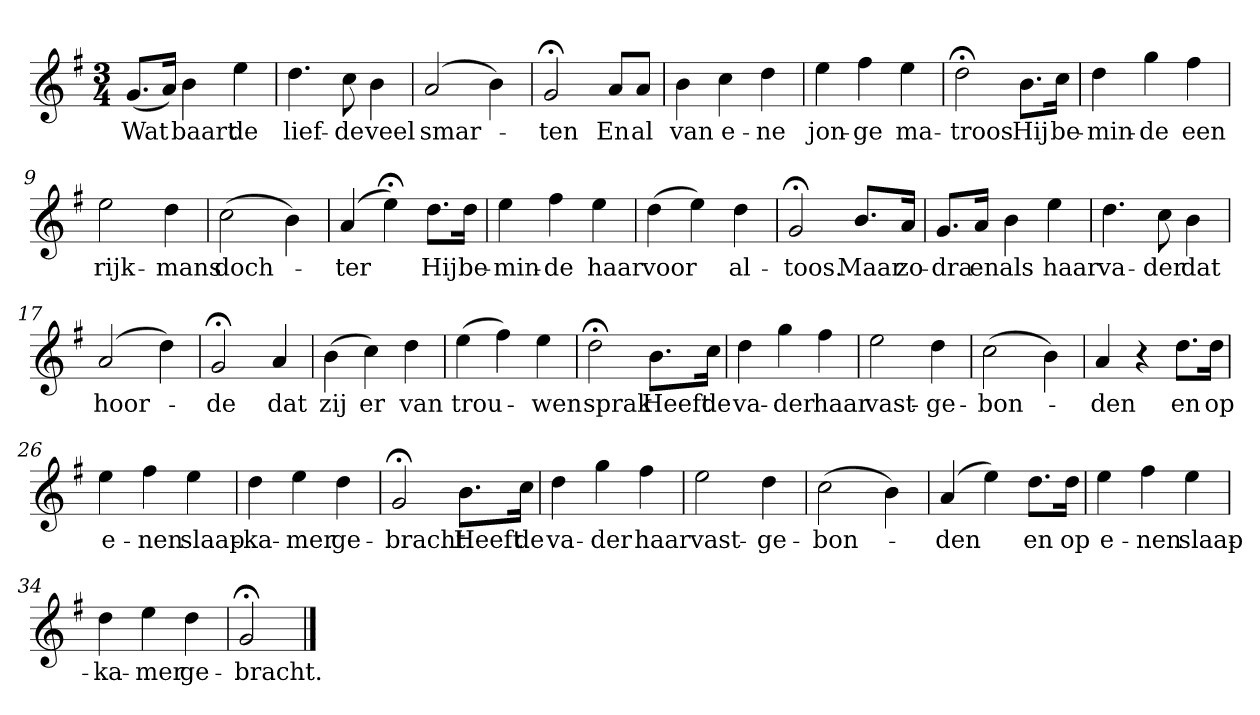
**kern	**text
*part1	*part1
*staff1	*staff1
*k[f#]	*
*G:	*
*M3/4	*
*MM120	*
=1	=1
(8.gL	Wat
16aJk)	.
4b	baart
4ee	de
=2	=2
4.dd	lief-
8cc	-de
4b	veel
=3	=3
(2a	smar-
4b)	.
=4	=4
2g;<	-ten
8aL	En
8aJ	al
=5	=5
4b	van
4cc	e-
4dd	-ne
=6	=6
4ee	jon-
4ff#	-ge
4ee	ma-
=7	=7
2dd;<	-troos
8.bL	Hij
16ccJk	be-
=8	=8
4dd	-min-
4gg	-de
4ff#	een
=9	=9
2ee	rijk-
4dd	-mans
=10	=10
(2cc	doch-
4b)	.
=11	=11
(4a	-ter
4ee;<)	.
8.ddL	Hij
16ddJk	be-
=12	=12
4ee	-min-
4ff#	-de
4ee	haar
=13	=13
(4dd	voor
4ee)	.
4dd	al-
=14	=14
2g;<	-toos.
8.bL	Maar
16aJk	zo-
=15	=15
8.gL	-dra
16aJk	en
4b	als
4ee	haar
=16	=16
4.dd	va-
8cc	-der
4b	dat
=17	=17
(2a	hoor-
4dd)	.
=18	=18
2g;<	-de
4a	dat
=19	=19
(4b	zij
4cc)	er
4dd	van
=20	=20
(4ee	trou-
4ff#)	.
4ee	-wen
=21	=21
2dd;<	sprak
8.bL	Heeft
16ccJk	de
=22	=22
4dd	va-
4gg	-der
4ff#	haar
=23	=23
2ee	vast-
4dd	-ge-
=24	=24
(2cc	-bon-
4b)	.
=25	=25
4a	-den
4r	.
8.ddL	en
16ddJk	op
=26	=26
4ee	e-
4ff#	-nen
4ee	slaap-
=27	=27
4dd	-ka-
4ee	-mer
4dd	ge-
=28	=28
2g;<	-bracht
8.bL	Heeft
16ccJk	de
=29	=29
4dd	va-
4gg	-der
4ff#	haar
=30	=30
2ee	vast-
4dd	-ge-
=31	=31
(2cc	-bon-
4b)	.
=32	=32
(4a	-den
4ee)	.
8.ddL	en
16ddJk	op
=33	=33
4ee	e-
4ff#	-nen
4ee	slaap-
=34	=34
4dd	-ka-
4ee	-mer
4dd	ge-
=35	=35
2g;<	-bracht.
==	==
*-	*-
